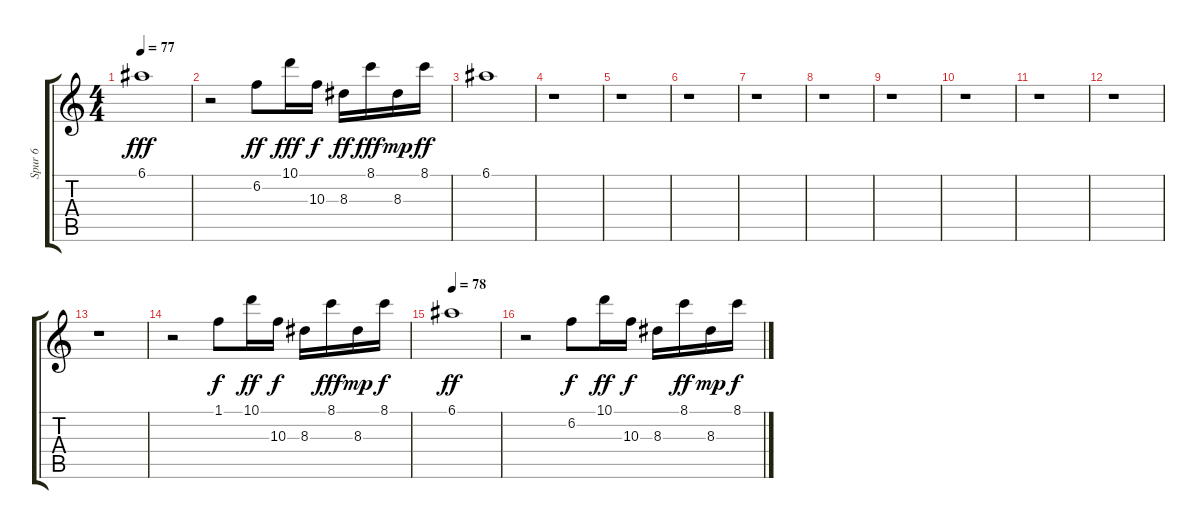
\track ("Spur 6" "Spur 6") {instrument electricguitarjazz}
\staff {score tabs}
\tuning (E4 B3 G3 D3 A2 E2) {hide}
\ts (4 4)
\tempo 77
\clef g2
\ks c
6.1.1{dy fff} |
r.2 6.2.8{dy ff} 10.1.16{dy fff} 10.3.16{dy f} 8.3.16{dy ff} 8.1.16{dy fff} 8.3.16{dy mp} 8.1.16{dy ff} |
6.1.1 |
r.1 |
r.1 |
r.1 |
r.1 |
r.1 |
r.1 |
r.1 |
r.1 |
r.1 |
r.1 |
r.2 1.1.8{dy f} 10.1.16{dy ff} 10.3.16{dy f} 8.3.16 8.1.16{dy fff} 8.3.16{dy mp} 8.1.16{dy f} |
\tempo (78 0.03125)
6.1.1{dy ff} |
r.2 6.2.8{dy f} 10.1.16{dy ff} 10.3.16{dy f} 8.3.16 8.1.16{dy ff} 8.3.16{dy mp} 8.1.16{dy f}
